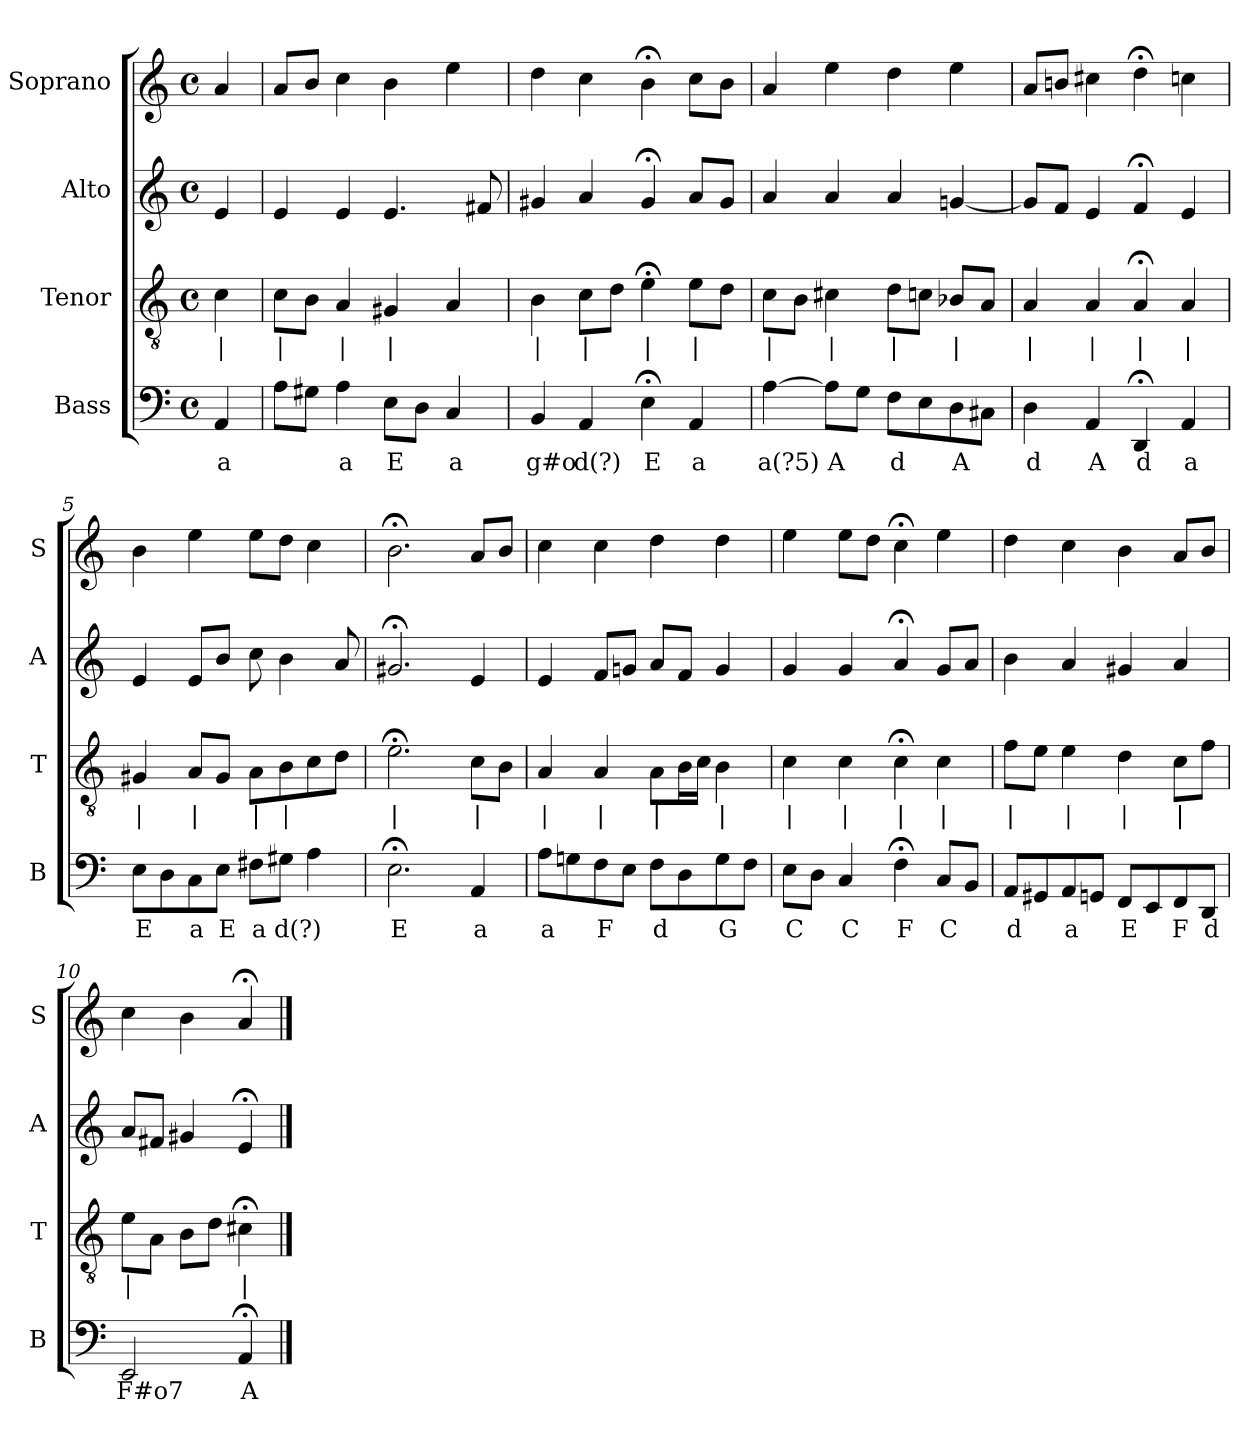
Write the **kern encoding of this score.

**kern	**text	**kern	**text	**kern	**kern
*part4	*part4	*part3	*part3	*part2	*part1
*staff4	*staff4	*staff3	*staff3	*staff2	*staff1
*I"Bass	*	*I"Tenor	*	*I"Alto	*I"Soprano
*I'B	*	*I'T	*	*I'A	*I'S
*clefF4	*	*clefGv2	*	*clefG2	*clefG2
*k[]	*	*k[]	*	*k[]	*k[]
*a:	*	*a:	*	*a:	*a:
*M4/4	*	*M4/4	*	*M4/4	*M4/4
*met(c)	*	*met(c)	*	*met(c)	*met(c)
*MM100	*	*MM100	*	*MM100	*MM100
=	=	=	=	=	=
4AA	a	4c	|	4e	4a
=1	=1	=1	=1	=1	=1
8AL	.	8cL	|	4e	8aL
8G#XJ	.	8BJ	.	.	8bJ
4A	a	4A	|	4e	4cc
8EL	E	4G#X	|	4.e	4b
8DJ	.	.	.	.	.
4C	a	4A	.	.	4ee
.	.	.	.	8f#X	.
=2	=2	=2	=2	=2	=2
4BB	g#o	4B	|	4g#X	4dd
4AA	d(?)	8cL	|	4a	4cc
.	.	8dJ	.	.	.
4E;<	E	4e;<	|	4g#;<	4b;<
4AA	a	8eL	|	8aL	8ccL
.	.	8dJ	.	8g#J	8bJ
=3	=3	=3	=3	=3	=3
[4A	a(?5)	8cL	|	4a	4a
.	.	8BJ	.	.	.
8AL]	A	4c#X	|	4a	4ee
8GJ	.	.	.	.	.
8FL	d	8dL	|	4a	4dd
8E	.	8cnJ	.	.	.
8D	A	8B-XL	|	[4gn	4ee
8C#XJ	.	8AJ	.	.	.
=4	=4	=4	=4	=4	=4
4D	d	4A	|	8gL]	8aL
.	.	.	.	8fJ	8bnJ
4AA	A	4A	|	4e	4cc#X
4DD;<	d	4A;<	|	4f;<	4dd;<
4AA	a	4A	|	4e	4ccn
=5	=5	=5	=5	=5	=5
8EL	E	4G#X	|	4e	4b
8D	.	.	.	.	.
8C	a	8AL	|	8eL	4ee
8EJ	E	8G#J	.	8bJ	.
8F#XL	a	8AL	|	8cc	8eeL
8G#XJ	d(?)	8B	|	4b	8ddJ
4A	.	8c	.	.	4cc
.	.	8dJ	.	8a	.
=6	=6	=6	=6	=6	=6
2.E;<	E	2.e;<	|	2.g#X;<	2.b;<
4AA	a	8cL	|	4e	8aL
.	.	8BJ	.	.	8bJ
=7	=7	=7	=7	=7	=7
8AL	a	4A	|	4e	4cc
8Gn	.	.	.	.	.
8F	F	4A	|	8fL	4cc
8EJ	.	.	.	8gnJ	.
8FL	d	8AL	|	8aL	4dd
8D	.	16BL	.	8fJ	.
.	.	16cJJ	.	.	.
8G	G	4B	|	4g	4dd
8FJ	.	.	.	.	.
=8	=8	=8	=8	=8	=8
8EL	C	4c	|	4g	4ee
8DJ	.	.	.	.	.
4C	C	4c	|	4g	8eeL
.	.	.	.	.	8ddJ
4F;<	F	4c;<	|	4a;<	4cc;<
8CL	C	4c	|	8gL	4ee
8BBJ	.	.	.	8aJ	.
=9	=9	=9	=9	=9	=9
8AAL	d	8fL	|	4b	4dd
8GG#X	.	8eJ	.	.	.
8AA	a	4e	|	4a	4cc
8GGnJ	.	.	.	.	.
8FFL	E	4d	|	4g#X	4b
8EE	.	.	.	.	.
8FF	F	8cL	|	4a	8aL
8DDJ	d	8fJ	.	.	8bJ
=10	=10	=10	=10	=10	=10
2EE	F#o7	8eL	|	8aL	4cc
.	.	8AJ	.	8f#XJ	.
.	.	8BL	.	4g#X	4b
.	.	8dJ	.	.	.
4AA;<	A	4c#X;<	|	4e;<	4a;<
==	==	==	==	==	==
*-	*-	*-	*-	*-	*-
